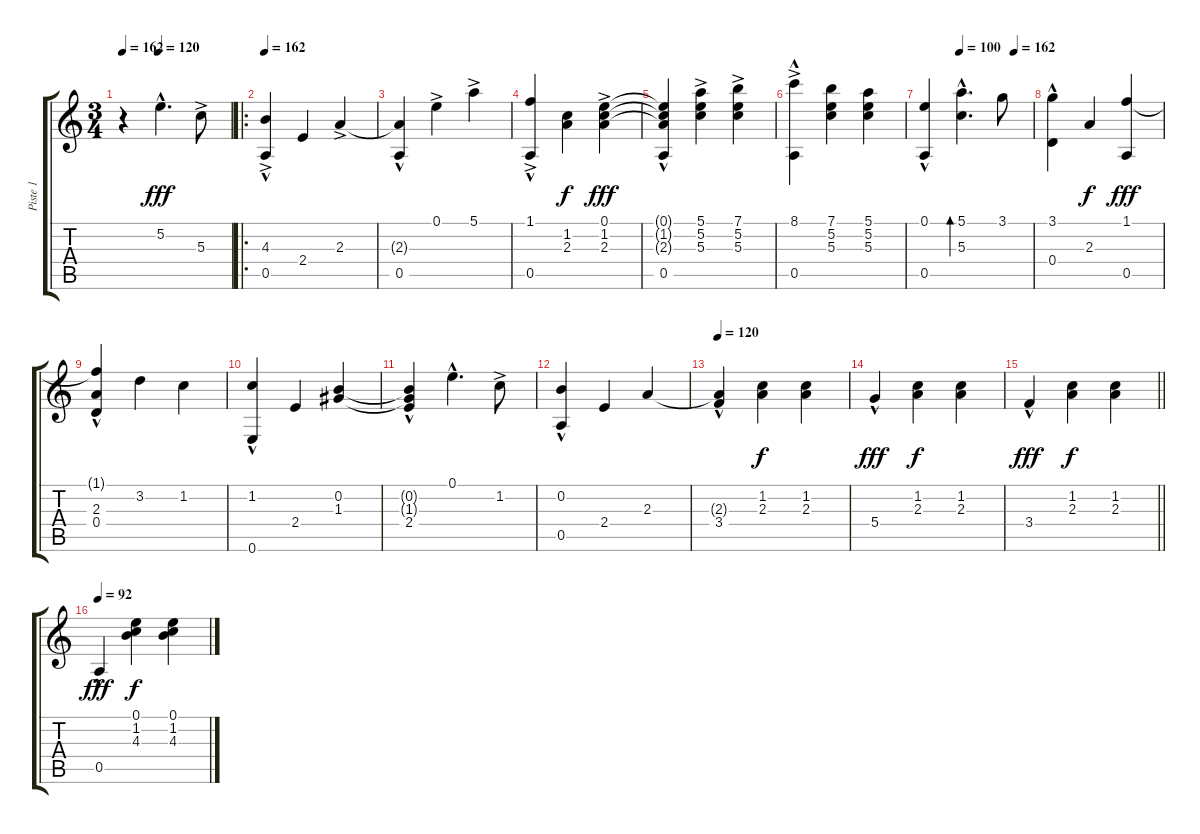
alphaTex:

\track ("Piste 1" "Piste 1") {instrument acousticguitarnylon}
\staff {score tabs}
\tuning (E4 B3 G3 D3 A2 E2) {hide}
\ts (3 4)
\tempo 162
\tempo (120 0.3333333333333333)
\tempo 162
\clef g2
\ks c
r.4{dy fff instrument acousticguitarnylon} 5.2{hac}.4{d} 5.3{ac}.8 |
\ro
\tempo 162
(4.3{ac} 0.5{hac}).4 2.4.4 2.3{ac}.4 |
(2.3{t} 0.5{hac}).4 0.1{ac}.4 5.1{ac}.4 |
(1.1{ac} 0.5{hac}).4 (1.2 2.3).4{dy f} (0.1{ac} 1.2 2.3).4{dy fff} |
(0.1{t} 1.2{t} 2.3{t} 0.5{hac}).4 (5.1{ac} 5.2 5.3).4 (7.1{ac} 5.2 5.3).4 |
(8.1{ac} 0.5{hac}).4 (7.1 5.2 5.3).4 (5.1 5.2 5.3).4 |
\tempo (100 0.3333333333333333)
\tempo (162 0.8333333333333334)
(0.1 0.5{hac}).4 (5.1{hac} 5.3{hac}).4{d bd 480} 3.1.8 |
(3.1 0.4{hac}).4 2.3.4{dy f} (1.1 0.5).4{dy fff} |
(1.1{t} 2.3 0.4{hac}).4 3.2.4 1.2.4 |
(1.2 0.6{hac}).4 2.4.4 (0.2 1.3).4 |
(0.2{t} 1.3{t} 2.4{hac}).4 0.1{hac}.4{d} 1.2{ac}.8 |
(0.2 0.5{hac}).4 2.4.4 2.3.4 |
\tempo 120
(2.3{t} 3.4{hac}).4 (1.2 2.3).4{dy f} (1.2 2.3).4 |
5.4{hac}.4{dy fff} (1.2 2.3).4{dy f} (1.2 2.3).4 |
\barLineRight lightlight
3.4{hac}.4{dy fff} (1.2 2.3).4{dy f} (1.2 2.3).4 |
\tempo 92
0.5{hac}.4{dy fff} (0.1 1.2 4.3).4{dy f} (0.1 1.2 4.3).4
